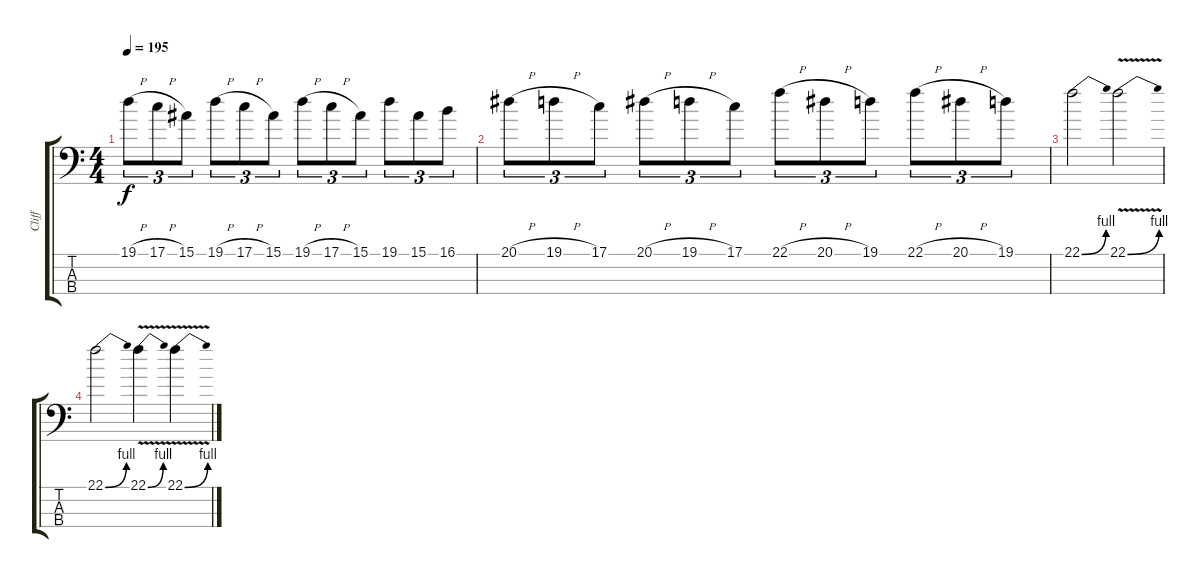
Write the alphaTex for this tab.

\track ("Cliff" "Cliff") {instrument electricbassfinger}
\staff {score tabs}
\tuning (G2 D2 A1 E1) {hide}
\ts (4 4)
\tempo 195
\clef f4
\ks c
19.1{h}.8{tu (3 2) dy f} 17.1{h}.8{tu (3 2)} 15.1.8{tu (3 2)} 19.1{h}.8{tu (3 2)} 17.1{h}.8{tu (3 2)} 15.1.8{tu (3 2)} 19.1{h}.8{tu (3 2)} 17.1{h}.8{tu (3 2)} 15.1.8{tu (3 2)} 19.1.8{tu (3 2)} 15.1.8{tu (3 2)} 16.1.8{tu (3 2)} |
20.1{h}.8{tu (3 2)} 19.1{h}.8{tu (3 2)} 17.1.8{tu (3 2)} 20.1{h}.8{tu (3 2)} 19.1{h}.8{tu (3 2)} 17.1.8{tu (3 2)} 22.1{h}.8{tu (3 2)} 20.1{h}.8{tu (3 2)} 19.1.8{tu (3 2)} 22.1{h}.8{tu (3 2)} 20.1{h}.8{tu (3 2)} 19.1.8{tu (3 2)} |
22.1{be (bend 0 0 60 4)}.2 22.1{be (bend 0 0 60 4) v}.2 |
22.1{be (bend 0 0 60 4)}.2 22.1{be (bend 0 0 60 4) v}.4 22.1{be (bend 0 0 60 4) v}.4
